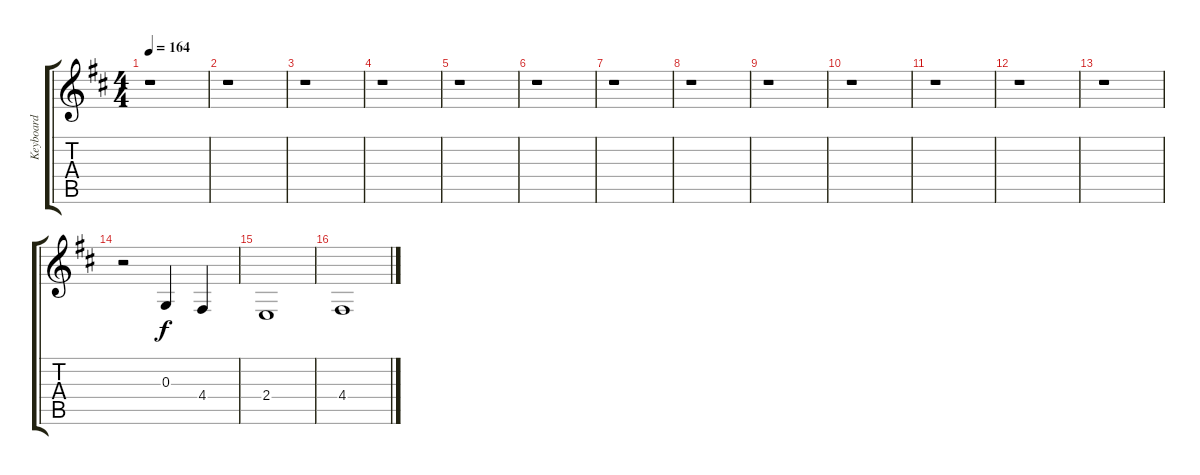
\track ("Keyboard" "Keyboard") {instrument acousticgrandpiano}
\staff {score tabs}
\tuning (E4 B3 G3 D3 A2 E2) {hide}
\ts (4 4)
\tempo 164
\clef g2
\ks d
r.1{dy f} |
r.1 |
r.1 |
r.1 |
r.1 |
r.1 |
r.1 |
r.1 |
r.1 |
r.1 |
r.1 |
r.1 |
r.1 |
r.2 0.3.4 4.4.4 |
2.4.1 |
4.4.1
